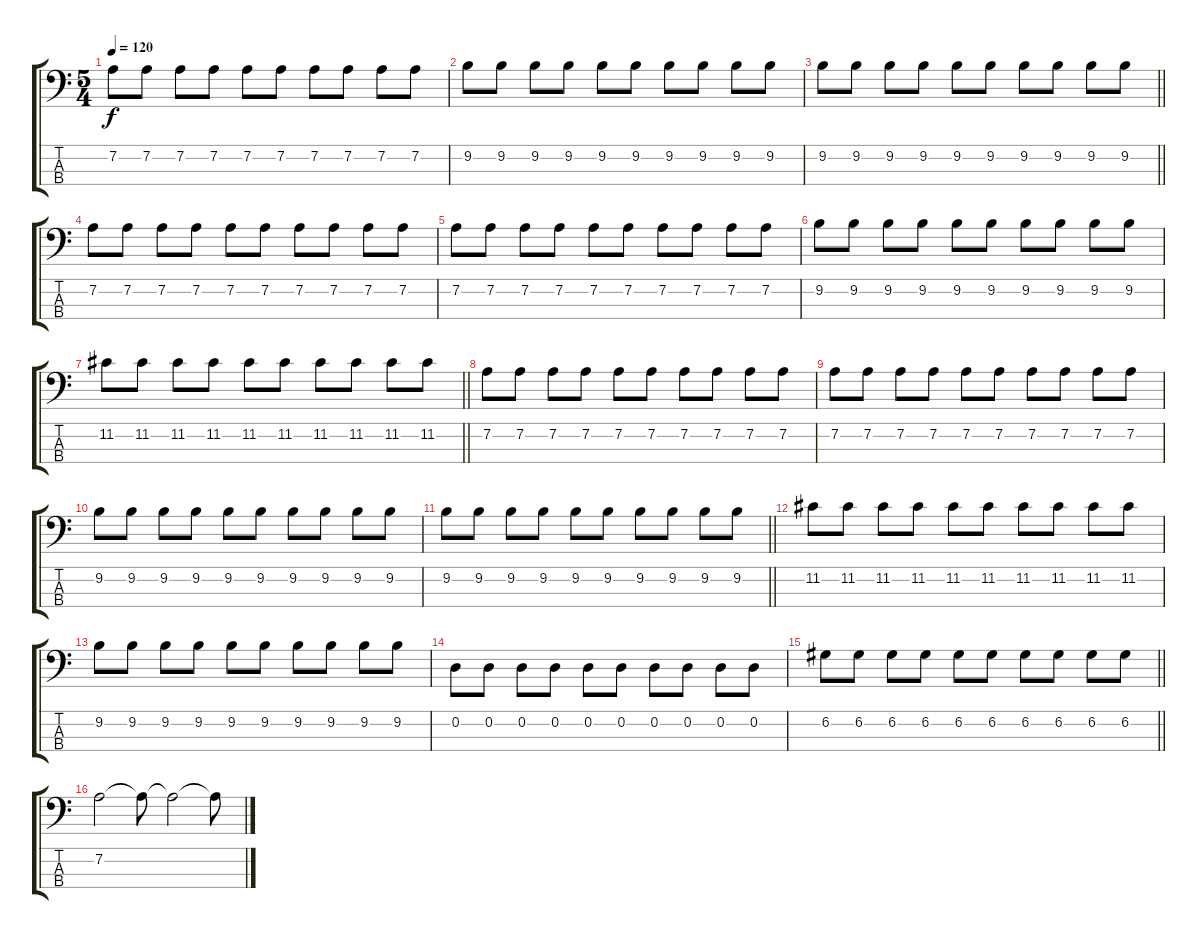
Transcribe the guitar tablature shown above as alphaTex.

\track "" {instrument electricbassfinger}
\staff {score tabs}
\tuning (G2 D2 A1 E1) {hide}
\ts (5 4)
\tempo 120
\clef f4
\ks c
7.2.8{dy f} 7.2.8 7.2.8 7.2.8 7.2.8 7.2.8 7.2.8 7.2.8 7.2.8 7.2.8 |
9.2.8 9.2.8 9.2.8 9.2.8 9.2.8 9.2.8 9.2.8 9.2.8 9.2.8 9.2.8 |
\barLineRight lightlight
9.2.8 9.2.8 9.2.8 9.2.8 9.2.8 9.2.8 9.2.8 9.2.8 9.2.8 9.2.8 |
7.2.8 7.2.8 7.2.8 7.2.8 7.2.8 7.2.8 7.2.8 7.2.8 7.2.8 7.2.8 |
7.2.8 7.2.8 7.2.8 7.2.8 7.2.8 7.2.8 7.2.8 7.2.8 7.2.8 7.2.8 |
9.2.8 9.2.8 9.2.8 9.2.8 9.2.8 9.2.8 9.2.8 9.2.8 9.2.8 9.2.8 |
\barLineRight lightlight
11.2.8 11.2.8 11.2.8 11.2.8 11.2.8 11.2.8 11.2.8 11.2.8 11.2.8 11.2.8 |
7.2.8 7.2.8 7.2.8 7.2.8 7.2.8 7.2.8 7.2.8 7.2.8 7.2.8 7.2.8 |
7.2.8 7.2.8 7.2.8 7.2.8 7.2.8 7.2.8 7.2.8 7.2.8 7.2.8 7.2.8 |
9.2.8 9.2.8 9.2.8 9.2.8 9.2.8 9.2.8 9.2.8 9.2.8 9.2.8 9.2.8 |
\barLineRight lightlight
9.2.8 9.2.8 9.2.8 9.2.8 9.2.8 9.2.8 9.2.8 9.2.8 9.2.8 9.2.8 |
11.2.8 11.2.8 11.2.8 11.2.8 11.2.8 11.2.8 11.2.8 11.2.8 11.2.8 11.2.8 |
9.2.8 9.2.8 9.2.8 9.2.8 9.2.8 9.2.8 9.2.8 9.2.8 9.2.8 9.2.8 |
0.2.8 0.2.8 0.2.8 0.2.8 0.2.8 0.2.8 0.2.8 0.2.8 0.2.8 0.2.8 |
\barLineRight lightlight
6.2.8 6.2.8 6.2.8 6.2.8 6.2.8 6.2.8 6.2.8 6.2.8 6.2.8 6.2.8 |
7.2.2 7.2{t}.8 7.2{t}.2 7.2{t}.8
